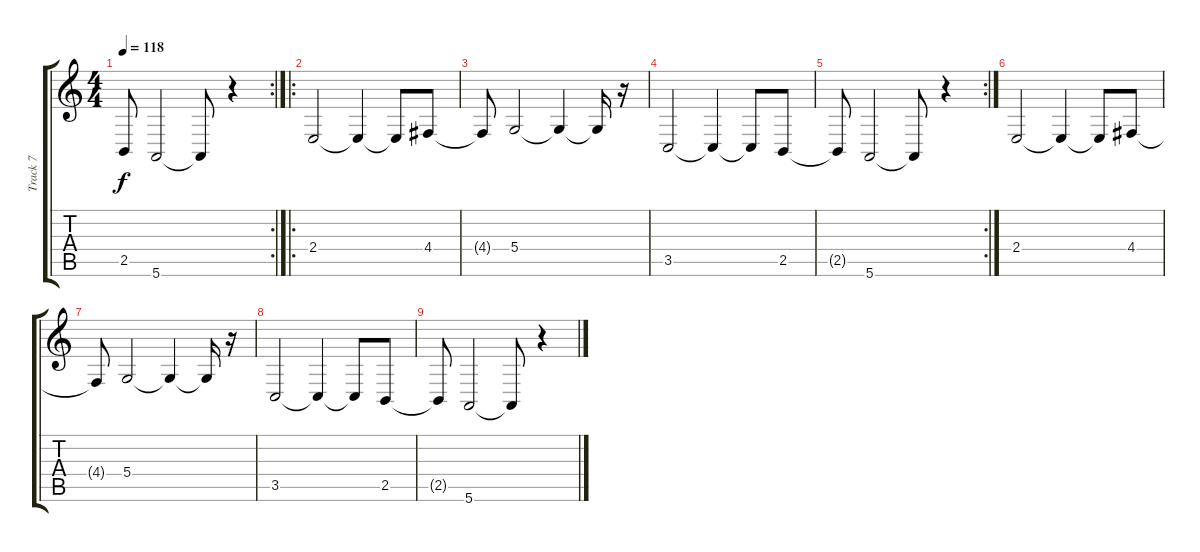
\track ("Track 7" "Track 7") {instrument lead2sawtooth}
\staff {score tabs}
\tuning (E4 B3 G3 D3 A2 E2) {hide}
\rc 2
\ts (4 4)
\tempo 118
\clef g2
\ks c
2.5{t}.8{dy f} 5.6.2 5.6{t}.8 r.4 |
\ro
2.4.2 2.4{t}.4 2.4{t}.8 4.4.8 |
4.4{t}.8 5.4.2 5.4{t}.4 5.4{t}.16 r.16 |
3.5.2 3.5{t}.4 3.5{t}.8 2.5.8 |
\rc 2
2.5{t}.8 5.6.2 5.6{t}.8 r.4 |
2.4.2 2.4{t}.4 2.4{t}.8 4.4.8 |
4.4{t}.8 5.4.2 5.4{t}.4 5.4{t}.16 r.16 |
3.5.2 3.5{t}.4 3.5{t}.8 2.5.8 |
2.5{t}.8 5.6.2 5.6{t}.8 r.4
